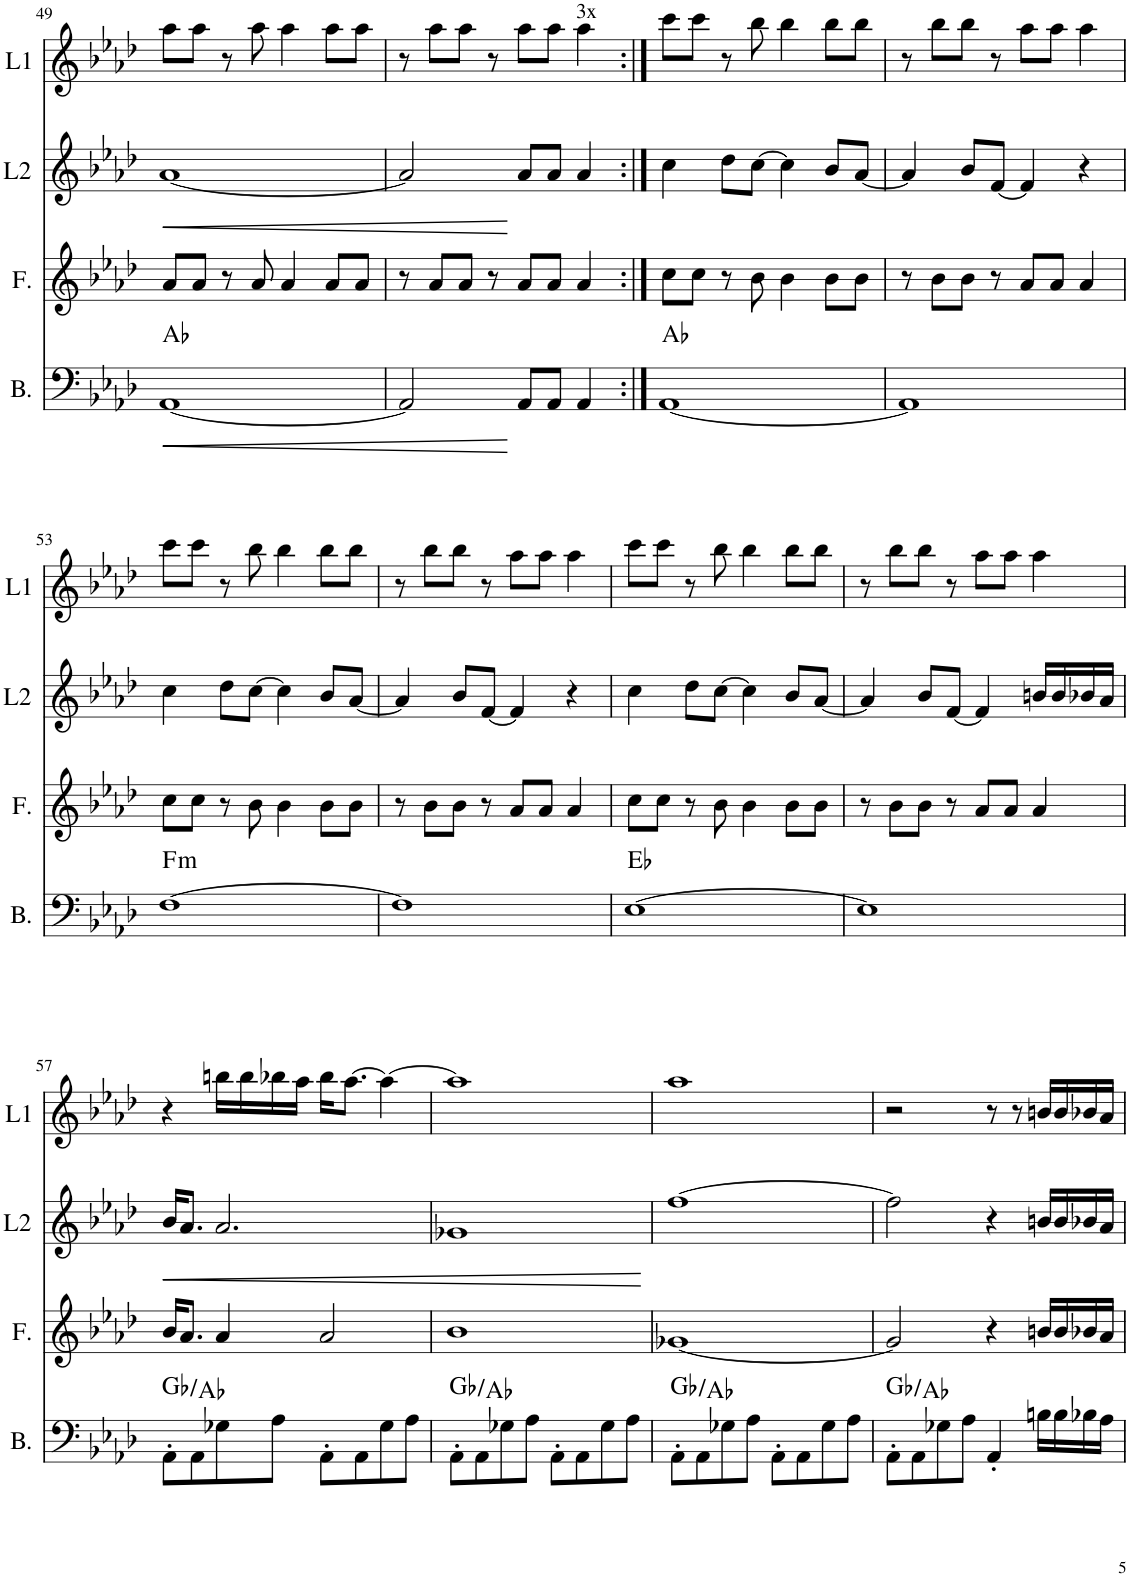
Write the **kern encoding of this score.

**kern	**dynam	**harte	**kern	**kern	**dynam	**kern
*part4	*part4	*part4	*part3	*part2	*part2	*part1
*staff4	*staff4	*	*staff3	*staff2	*staff2	*staff1
*I"Bass	*	*	*I"Fills	*I"Lead 2	*	*I"Lead 1
*I'B.	*	*	*I'F.	*I'L2	*	*I'L1
!!LO:PB:g=z
*clefF4	*	*	*clefG2	*clefG2	*	*clefG2
*	*	*	*Trd5c9	*Trd1c2	*	*Trd1c2
*k[b-e-a-d-]	*	*	*k[b-e-a-d-]	*k[b-e-a-d-]	*	*k[b-e-a-d-]
*M4/4	*	*	*M4/4	*M4/4	*	*M4/4
=49	=49	=49	=49	=49	=49	=49
!	!LO:HP:b	!	!	!	!LO:HP:b	!
[1AA-	<	Ab:maj	8a-/L	[1a-	<	8aa-\L
.	.	.	8a-/J	.	.	8aa-\J
.	.	.	8r	.	.	8r
.	.	.	8a-/	.	.	8aa-\
.	.	.	4a-/	.	.	4aa-\
.	.	.	8a-/L	.	.	8aa-\L
.	.	.	8a-/J	.	.	8aa-\J
=50	=50	=50	=50	=50	=50	=50
2AA-/]	.	.	8r	2a-/]	.	8r
.	.	.	8a-/L	.	.	8aa-\L
.	.	.	8a-/J	.	.	8aa-\J
.	.	.	8r	.	.	8r
8AA-/L	[	.	8a-/L	8a-/L	[	8aa-\L
8AA-/J	.	.	8a-/J	8a-/J	.	8aa-\J
!	!	!	!	!	!	!LO:TX:a:t=3x
4AA-/	.	.	4a-/	4a-/	.	4aa-\
=51:|!	=51:|!	=51:|!	=51:|!	=51:|!	=51:|!	=51:|!
[1AA-	.	Ab:maj	8cc\L	4cc\	.	8ccc\L
.	.	.	8cc\J	.	.	8ccc\J
.	.	.	8r	8dd-\L	.	8r
.	.	.	8b-\	[8cc\J	.	8bb-\
.	.	.	4b-\	4cc\]	.	4bb-\
.	.	.	8b-\L	8b-/L	.	8bb-\L
.	.	.	8b-\J	[8a-/J	.	8bb-\J
=52	=52	=52	=52	=52	=52	=52
1AA-]	.	.	8r	4a-/]	.	8r
.	.	.	8b-\L	.	.	8bb-\L
.	.	.	8b-\J	8b-/L	.	8bb-\J
.	.	.	8r	[8f/J	.	8r
.	.	.	8a-/L	4f/]	.	8aa-\L
.	.	.	8a-/J	.	.	8aa-\J
.	.	.	4a-/	4r	.	4aa-\
!!LO:LB:g=z
=53	=53	=53	=53	=53	=53	=53
!	!	!LO:H:kt=m	!	!	!	!
[1F	.	F:min	8cc\L	4cc\	.	8ccc\L
.	.	.	8cc\J	.	.	8ccc\J
.	.	.	8r	8dd-\L	.	8r
.	.	.	8b-\	[8cc\J	.	8bb-\
.	.	.	4b-\	4cc\]	.	4bb-\
.	.	.	8b-\L	8b-/L	.	8bb-\L
.	.	.	8b-\J	[8a-/J	.	8bb-\J
=54	=54	=54	=54	=54	=54	=54
1F]	.	.	8r	4a-/]	.	8r
.	.	.	8b-\L	.	.	8bb-\L
.	.	.	8b-\J	8b-/L	.	8bb-\J
.	.	.	8r	[8f/J	.	8r
.	.	.	8a-/L	4f/]	.	8aa-\L
.	.	.	8a-/J	.	.	8aa-\J
.	.	.	4a-/	4r	.	4aa-\
=55	=55	=55	=55	=55	=55	=55
[1E-	.	Eb:maj	8cc\L	4cc\	.	8ccc\L
.	.	.	8cc\J	.	.	8ccc\J
.	.	.	8r	8dd-\L	.	8r
.	.	.	8b-\	[8cc\J	.	8bb-\
.	.	.	4b-\	4cc\]	.	4bb-\
.	.	.	8b-\L	8b-/L	.	8bb-\L
.	.	.	8b-\J	[8a-/J	.	8bb-\J
=56	=56	=56	=56	=56	=56	=56
1E-]	.	.	8r	4a-/]	.	8r
.	.	.	8b-\L	.	.	8bb-\L
.	.	.	8b-\J	8b-/L	.	8bb-\J
.	.	.	8r	[8f/J	.	8r
.	.	.	8a-/L	4f/]	.	8aa-\L
.	.	.	8a-/J	.	.	8aa-\J
.	.	.	4a-/	16bn/LL	.	4aa-\
.	.	.	.	16b/	.	.
.	.	.	.	16b-X/	.	.
.	.	.	.	16a-/JJ	.	.
!!LO:LB:g=z
=57	=57	=57	=57	=57	=57	=57
!	!	!	!	!	!LO:HP:b	!
8AA-'\L	.	Gb:maj/2	16b-/KL	16b-/KL	<	4r
.	.	.	8.a-/J	8.a-/J	.	.
8AA-\	.	.	.	.	.	.
8G-X\	.	.	4a-/	2.a-/	.	16bbn\LL
.	.	.	.	.	.	16bb\
8A-\J	.	.	.	.	.	16bb-X\
.	.	.	.	.	.	16aa-\JJ
8AA-'\L	.	.	2a-/	.	.	16bb-\KL
.	.	.	.	.	.	[8.aa-\J
8AA-\	.	.	.	.	.	.
8G-\	.	.	.	.	.	4aa-\_
8A-\J	.	.	.	.	.	.
=58	=58	=58	=58	=58	=58	=58
8AA-'\L	.	Gb:maj/2	1b-	1g-X	.	1aa-]
8AA-\	.	.	.	.	.	.
8G-X\	.	.	.	.	.	.
8A-\J	.	.	.	.	.	.
8AA-'\L	.	.	.	.	.	.
8AA-\	.	.	.	.	.	.
8G-\	.	.	.	.	.	.
8A-\J	.	.	.	.	.	.
.	.	.	.	.	[	.
=59	=59	=59	=59	=59	=59	=59
8AA-'\L	.	Gb:maj/2	[1g-X	[1ff	.	1aa-
8AA-\	.	.	.	.	.	.
8G-X\	.	.	.	.	.	.
8A-\J	.	.	.	.	.	.
8AA-'\L	.	.	.	.	.	.
8AA-\	.	.	.	.	.	.
8G-\	.	.	.	.	.	.
8A-\J	.	.	.	.	.	.
=60	=60	=60	=60	=60	=60	=60
8AA-'\L	.	Gb:maj/2	2g-/]	2ff\]	.	2r
8AA-\	.	.	.	.	.	.
8G-X\	.	.	.	.	.	.
8A-\J	.	.	.	.	.	.
4AA-'/	.	.	4r	4r	.	8r
.	.	.	.	.	.	8r
16Bn\LL	.	.	16bn/LL	16bn/LL	.	16bn/LL
16B\	.	.	16b/	16b/	.	16b/
16B-X\	.	.	16b-X/	16b-X/	.	16b-X/
16A-\JJ	.	.	16a-/JJ	16a-/JJ	.	16a-/JJ
=	=	=	=	=	=	=
*-	*-	*-	*-	*-	*-	*-
